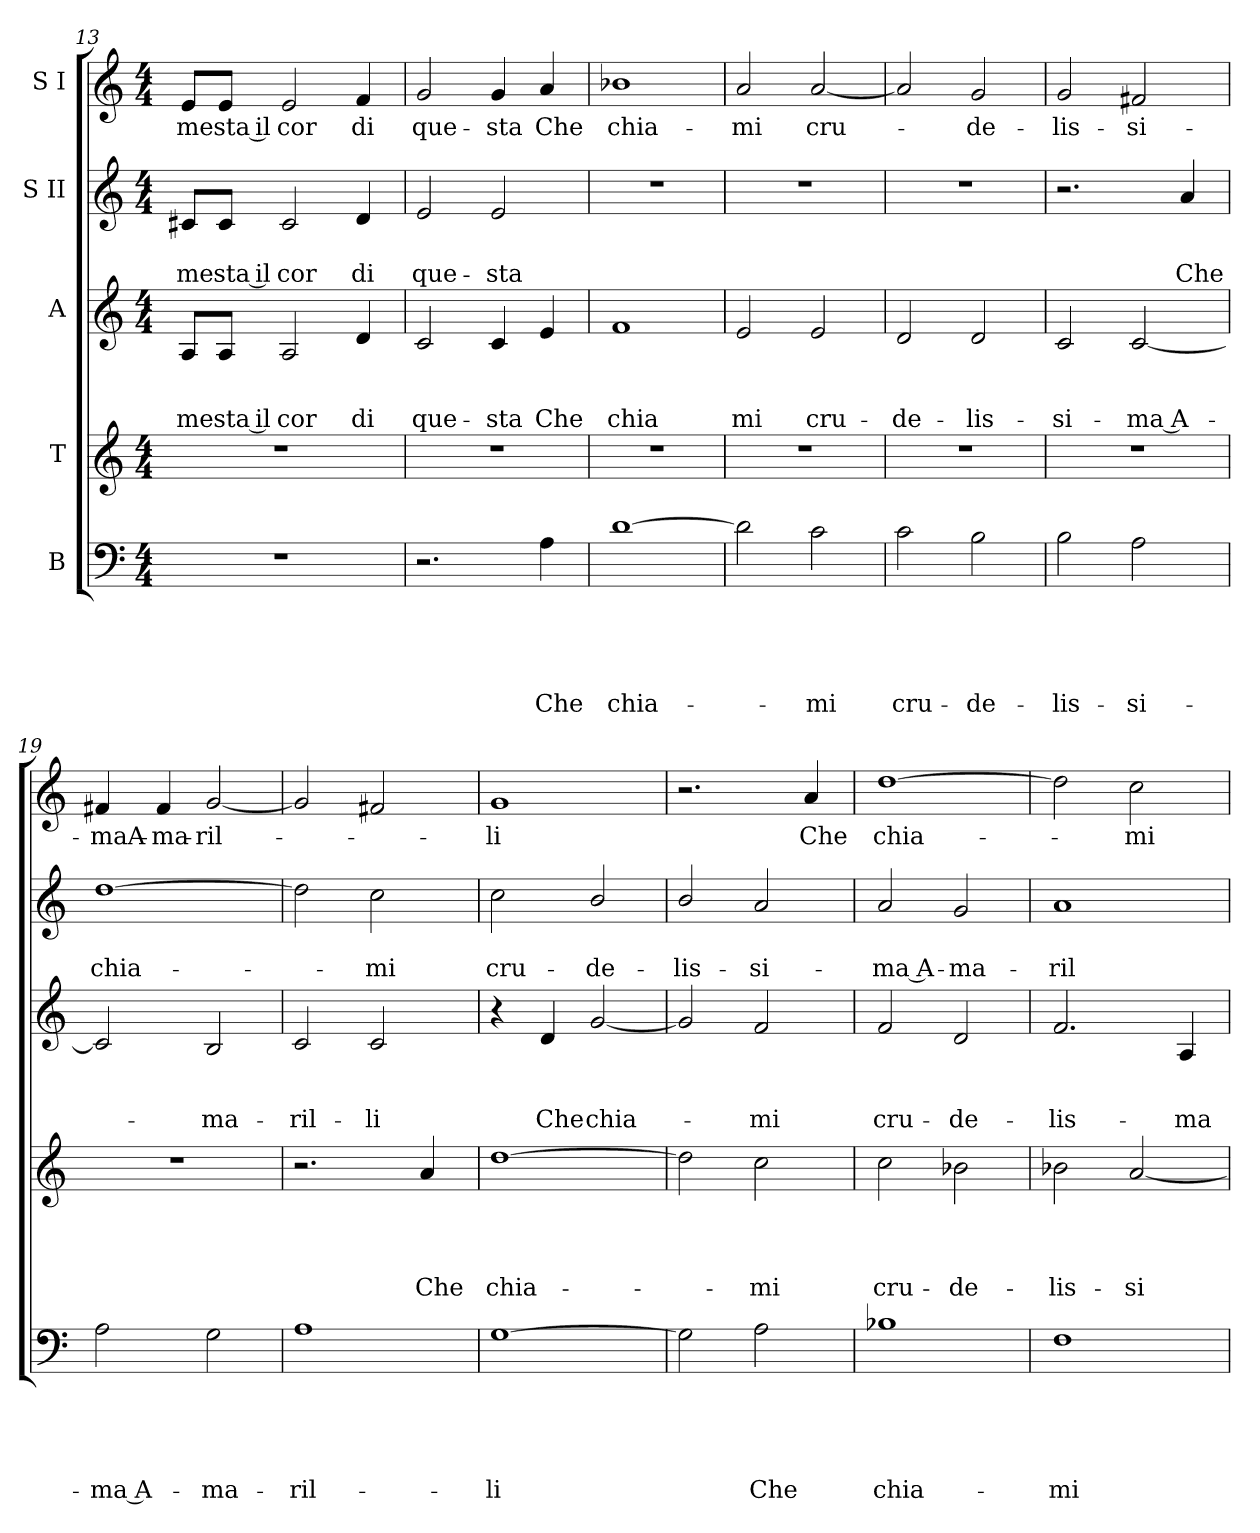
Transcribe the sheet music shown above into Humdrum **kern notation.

**kern	**text	**text	**text	**text	**text	**kern	**text	**text	**text	**text	**kern	**text	**text	**text	**kern	**text	**text	**kern	**text
*part5	*part5	*part5	*part5	*part5	*part5	*part4	*part4	*part4	*part4	*part4	*part3	*part3	*part3	*part3	*part2	*part2	*part2	*part1	*part1
*staff5	*staff5	*staff5	*staff5	*staff5	*staff5	*staff4	*staff4	*staff4	*staff4	*staff4	*staff3	*staff3	*staff3	*staff3	*staff2	*staff2	*staff2	*staff1	*staff1
*I"B	*	*	*	*	*	*I"T	*	*	*	*	*I"A	*	*	*	*I"S II	*	*	*I"S I	*
*clefF4	*	*	*	*	*	*clefG2	*	*	*	*	*clefG2	*	*	*	*clefG2	*	*	*clefG2	*
*	*	*	*	*	*	*ITrd7c12	*	*	*	*	*	*	*	*	*	*	*	*	*
*k[]	*	*	*	*	*	*k[]	*	*	*	*	*k[]	*	*	*	*k[]	*	*	*k[]	*
*C:	*	*	*	*	*	*C:	*	*	*	*	*C:	*	*	*	*C:	*	*	*C:	*
*M4/4	*	*	*	*	*	*M4/4	*	*	*	*	*M4/4	*	*	*	*M4/4	*	*	*M4/4	*
=13	=13	=13	=13	=13	=13	=13	=13	=13	=13	=13	=13	=13	=13	=13	=13	=13	=13	=13	=13
!	!	!	!	!	!	!	!	!	!	!	!	!	!	!LO:LY:b	!	!	!LO:LY:b	!	!LO:LY:b
1r	.	.	.	.	.	1r	.	.	.	.	8A/L	.	.	-me	8c#X/L	.	-me	8e/L	-me
!	!	!	!	!	!	!	!	!	!	!	!	!	!	!LO:LY:b	!	!	!LO:LY:b	!	!LO:LY:b
.	.	.	.	.	.	.	.	.	.	.	8A/J	.	.	sta il	8c#/J	.	sta il	8e/J	sta il
!	!	!	!	!	!	!	!	!	!	!	!	!	!	!LO:LY:b	!	!	!LO:LY:b	!	!LO:LY:b
.	.	.	.	.	.	.	.	.	.	.	2A/	.	.	cor	2c#/	.	cor	2e/	cor
!	!	!	!	!	!	!	!	!	!	!	!	!	!	!LO:LY:b	!	!	!LO:LY:b	!	!LO:LY:b
.	.	.	.	.	.	.	.	.	.	.	4d/	.	.	di	4d/	.	di	4f/	di
!!LO:LB:g=z
=14	=14	=14	=14	=14	=14	=14	=14	=14	=14	=14	=14	=14	=14	=14	=14	=14	=14	=14	=14
!	!	!	!	!	!	!	!	!	!	!	!	!	!	!LO:LY:b	!	!	!LO:LY:b	!	!LO:LY:b
2.r	.	.	.	.	.	1r	.	.	.	.	2c/	.	.	que-	2e/	.	que-	2g/	que-
!	!	!	!	!	!	!	!	!	!	!	!	!	!	!LO:LY:b	!	!	!LO:LY:b	!	!LO:LY:b
.	.	.	.	.	.	.	.	.	.	.	4c/	.	.	-sta	2e/	.	-sta	4g/	-sta
!	!	!	!	!	!LO:LY:b	!	!	!	!	!	!	!	!	!LO:LY:b	!	!	!	!	!LO:LY:b
4A\	.	.	.	.	Che	.	.	.	.	.	4e/	.	.	Che	.	.	.	4a/	Che
=15	=15	=15	=15	=15	=15	=15	=15	=15	=15	=15	=15	=15	=15	=15	=15	=15	=15	=15	=15
!	!	!	!	!	!LO:LY:b	!	!	!	!	!	!	!	!	!LO:LY:b	!	!	!	!	!LO:LY:b
[>1d	.	.	.	.	chia-	1r	.	.	.	.	1f	.	.	chia	1r	.	.	1b-X	chia-
=16	=16	=16	=16	=16	=16	=16	=16	=16	=16	=16	=16	=16	=16	=16	=16	=16	=16	=16	=16
!	!	!	!	!	!	!	!	!	!	!	!	!	!	!LO:LY:b	!	!	!	!	!LO:LY:b
2d\]	.	.	.	.	.	1r	.	.	.	.	2e/	.	.	mi	1r	.	.	2a/	-mi
!	!	!	!	!	!LO:LY:b	!	!	!	!	!	!	!	!	!LO:LY:b	!	!	!	!	!LO:LY:b
2c\	.	.	.	.	-mi	.	.	.	.	.	2e/	.	.	cru-	.	.	.	[<2a/	cru-
=17	=17	=17	=17	=17	=17	=17	=17	=17	=17	=17	=17	=17	=17	=17	=17	=17	=17	=17	=17
!	!	!	!	!	!LO:LY:b	!	!	!	!	!	!	!	!	!LO:LY:b	!	!	!	!	!
2c\	.	.	.	.	cru-	1r	.	.	.	.	2d/	.	.	-de-	1r	.	.	2a/]	.
!	!	!	!	!	!LO:LY:b	!	!	!	!	!	!	!	!	!LO:LY:b	!	!	!	!	!LO:LY:b
2B\	.	.	.	.	-de-	.	.	.	.	.	2d/	.	.	-lis-	.	.	.	2g/	-de-
=18	=18	=18	=18	=18	=18	=18	=18	=18	=18	=18	=18	=18	=18	=18	=18	=18	=18	=18	=18
!	!	!	!	!	!LO:LY:b	!	!	!	!	!	!	!	!	!LO:LY:b	!	!	!	!	!LO:LY:b
2B\	.	.	.	.	-lis-	1r	.	.	.	.	2c/	.	.	-si-	2.r	.	.	2g/	-lis-
!	!	!	!	!	!LO:LY:b	!	!	!	!	!	!	!	!	!LO:LY:b	!	!	!	!	!LO:LY:b
2A\	.	.	.	.	-si-	.	.	.	.	.	[<2c/	.	.	-ma A-	.	.	.	2f#X/	-si-
!	!	!	!	!	!	!	!	!	!	!	!	!	!	!	!	!	!LO:LY:b	!	!
.	.	.	.	.	.	.	.	.	.	.	.	.	.	.	4a/	.	Che	.	.
=19	=19	=19	=19	=19	=19	=19	=19	=19	=19	=19	=19	=19	=19	=19	=19	=19	=19	=19	=19
!	!	!	!	!	!LO:LY:b	!	!	!	!	!	!	!	!	!	!	!	!LO:LY:b	!	!LO:LY:b
2A\	.	.	.	.	-ma A-	1r	.	.	.	.	2c/]	.	.	.	[>1dd	.	chia-	4f#X/	-maA-
!	!	!	!	!	!	!	!	!	!	!	!	!	!	!	!	!	!	!	!LO:LY:b
.	.	.	.	.	.	.	.	.	.	.	.	.	.	.	.	.	.	4f#/	-ma-
!	!	!	!	!	!LO:LY:b	!	!	!	!	!	!	!	!	!LO:LY:b	!	!	!	!	!LO:LY:b
2G\	.	.	.	.	-ma-	.	.	.	.	.	2B/	.	.	-ma-	.	.	.	[<2g/	-ril-
=20	=20	=20	=20	=20	=20	=20	=20	=20	=20	=20	=20	=20	=20	=20	=20	=20	=20	=20	=20
!	!	!	!	!	!LO:LY:b	!	!	!	!	!	!	!	!	!LO:LY:b	!	!	!	!	!
1A	.	.	.	.	-ril-	2.r	.	.	.	.	2c/	.	.	-ril-	2dd\]	.	.	2g/]	.
!	!	!	!	!	!	!	!	!	!	!	!	!	!	!LO:LY:b	!	!	!LO:LY:b	!	!
.	.	.	.	.	.	.	.	.	.	.	2c/	.	.	-li	2cc\	.	-mi	2f#X/	.
!	!	!	!	!	!	!	!	!	!	!LO:LY:b	!	!	!	!	!	!	!	!	!
.	.	.	.	.	.	4A/	.	.	.	Che	.	.	.	.	.	.	.	.	.
=21	=21	=21	=21	=21	=21	=21	=21	=21	=21	=21	=21	=21	=21	=21	=21	=21	=21	=21	=21
!	!	!	!	!	!LO:LY:b	!	!	!	!	!LO:LY:b	!	!	!	!	!	!	!LO:LY:b	!	!LO:LY:b
[>1G	.	.	.	.	-li	[>1d	.	.	.	chia-	4r	.	.	.	2cc\	.	cru-	1g	-li
!	!	!	!	!	!	!	!	!	!	!	!	!	!	!LO:LY:b	!	!	!	!	!
.	.	.	.	.	.	.	.	.	.	.	4d/	.	.	Che	.	.	.	.	.
!	!	!	!	!	!	!	!	!	!	!	!	!	!	!LO:LY:b	!	!	!LO:LY:b	!	!
.	.	.	.	.	.	.	.	.	.	.	[<2g/	.	.	chia-	2b/	.	-de-	.	.
=22	=22	=22	=22	=22	=22	=22	=22	=22	=22	=22	=22	=22	=22	=22	=22	=22	=22	=22	=22
!	!	!	!	!	!	!	!	!	!	!	!	!	!	!	!	!	!LO:LY:b	!	!
2G\]	.	.	.	.	.	2d\]	.	.	.	.	2g/]	.	.	.	2b/	.	-lis-	2.r	.
!	!	!	!	!	!LO:LY:b	!	!	!	!	!LO:LY:b	!	!	!	!LO:LY:b	!	!	!LO:LY:b	!	!
2A\	.	.	.	.	Che	2c\	.	.	.	-mi	2f/	.	.	-mi	2a/	.	-si-	.	.
!	!	!	!	!	!	!	!	!	!	!	!	!	!	!	!	!	!	!	!LO:LY:b
.	.	.	.	.	.	.	.	.	.	.	.	.	.	.	.	.	.	4a/	Che
=23	=23	=23	=23	=23	=23	=23	=23	=23	=23	=23	=23	=23	=23	=23	=23	=23	=23	=23	=23
!	!	!	!	!	!LO:LY:b	!	!	!	!	!LO:LY:b	!	!	!	!LO:LY:b	!	!	!LO:LY:b	!	!LO:LY:b
1B-X	.	.	.	.	chia-	2c\	.	.	.	cru-	2f/	.	.	cru-	2a/	.	-ma A-	[>1dd	chia-
!	!	!	!	!	!	!	!	!	!	!LO:LY:b	!	!	!	!LO:LY:b	!	!	!LO:LY:b	!	!
.	.	.	.	.	.	2B-X\	.	.	.	-de-	2d/	.	.	-de-	2g/	.	-ma-	.	.
!!LO:PB:g=z
=24	=24	=24	=24	=24	=24	=24	=24	=24	=24	=24	=24	=24	=24	=24	=24	=24	=24	=24	=24
!	!	!	!	!	!LO:LY:b	!	!	!	!	!LO:LY:b	!	!	!	!LO:LY:b	!	!	!LO:LY:b	!	!
1F	.	.	.	.	-mi	2B-X\	.	.	.	-lis-	2.f/	.	.	-lis-	1a	.	-ril-	2dd\]	.
!	!	!	!	!	!	!	!	!	!	!LO:LY:b	!	!	!	!	!	!	!	!	!LO:LY:b
.	.	.	.	.	.	[>2A/	.	.	.	-si-	.	.	.	.	.	.	.	2cc\	-mi
!	!	!	!	!	!	!	!	!	!	!	!	!	!	!LO:LY:b	!	!	!	!	!
.	.	.	.	.	.	.	.	.	.	.	4A/	.	.	-ma	.	.	.	.	.
=	=	=	=	=	=	=	=	=	=	=	=	=	=	=	=	=	=	=	=
*-	*-	*-	*-	*-	*-	*-	*-	*-	*-	*-	*-	*-	*-	*-	*-	*-	*-	*-	*-
